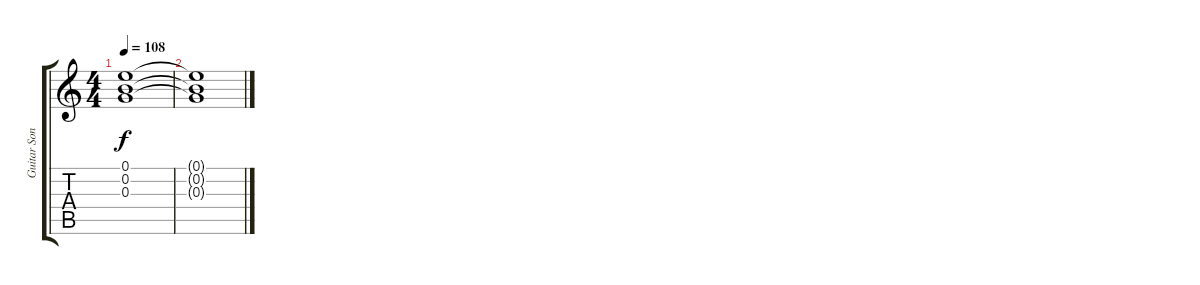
\track ("Guitar Son clair" "Guitar Son") {instrument electricguitarclean}
\staff {score tabs}
\tuning (E4 B3 G3 D3 A2 E2) {hide}
\ts (4 4)
\tempo 108
\clef g2
\ks c
(0.1 0.2 0.3).1{dy f} |
(0.1{t} 0.2{t} 0.3{t}).1
